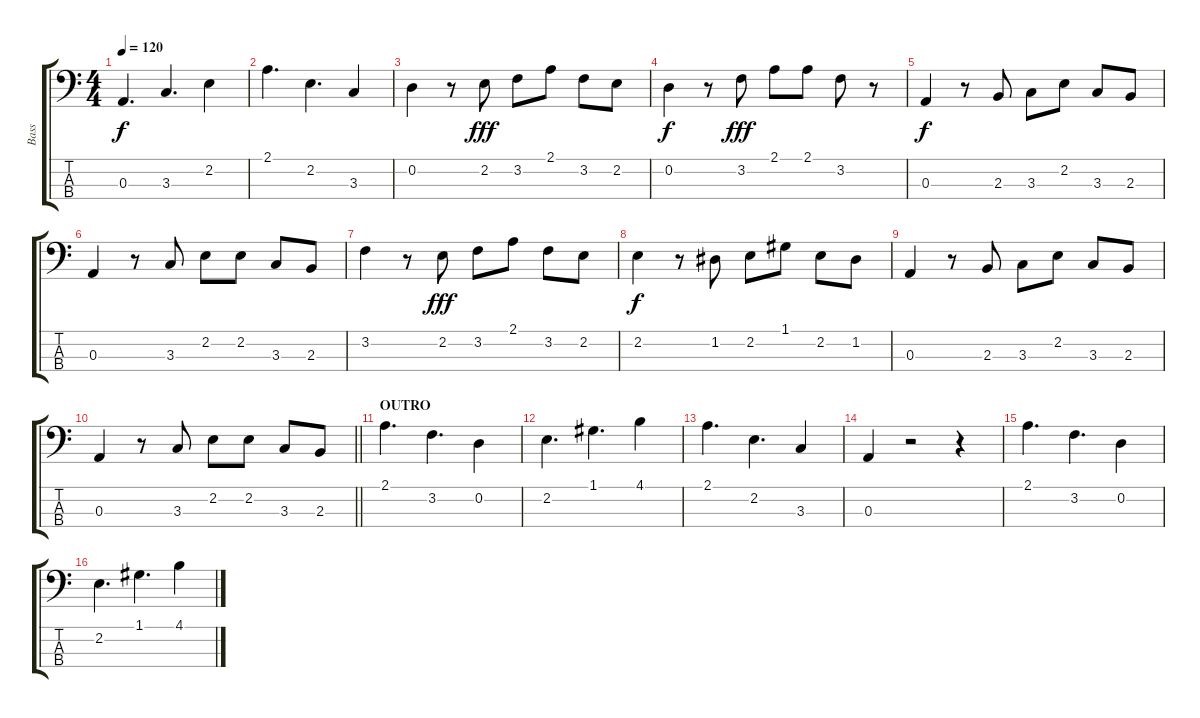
\track ("Bass" "Bass") {instrument electricbassfinger}
\staff {score tabs}
\tuning (G2 D2 A1 E1) {hide}
\ts (4 4)
\tempo 120
\clef f4
\ks aminor
0.3.4{d dy f} 3.3.4{d} 2.2.4 |
2.1.4{d} 2.2.4{d} 3.3.4 |
0.2.4 r.8 2.2.8{dy fff} 3.2.8 2.1.8 3.2.8 2.2.8 |
0.2.4{dy f} r.8 3.2.8{dy fff} 2.1.8 2.1.8 3.2.8 r.8 |
0.3.4{dy f} r.8 2.3.8 3.3.8 2.2.8 3.3.8 2.3.8 |
0.3.4 r.8 3.3.8 2.2.8 2.2.8 3.3.8 2.3.8 |
3.2.4 r.8 2.2.8{dy fff} 3.2.8 2.1.8 3.2.8 2.2.8 |
2.2.4{dy f} r.8 1.2.8 2.2.8 1.1.8 2.2.8 1.2.8 |
0.3.4 r.8 2.3.8 3.3.8 2.2.8 3.3.8 2.3.8 |
\barLineRight lightlight
0.3.4 r.8 3.3.8 2.2.8 2.2.8 3.3.8 2.3.8 |
\section ("" "OUTRO")
2.1.4{d} 3.2.4{d} 0.2.4 |
2.2.4{d} 1.1.4{d} 4.1.4 |
2.1.4{d} 2.2.4{d} 3.3.4 |
0.3.4 r.2 r.4 |
2.1.4{d} 3.2.4{d} 0.2.4 |
2.2.4{d} 1.1.4{d} 4.1.4
